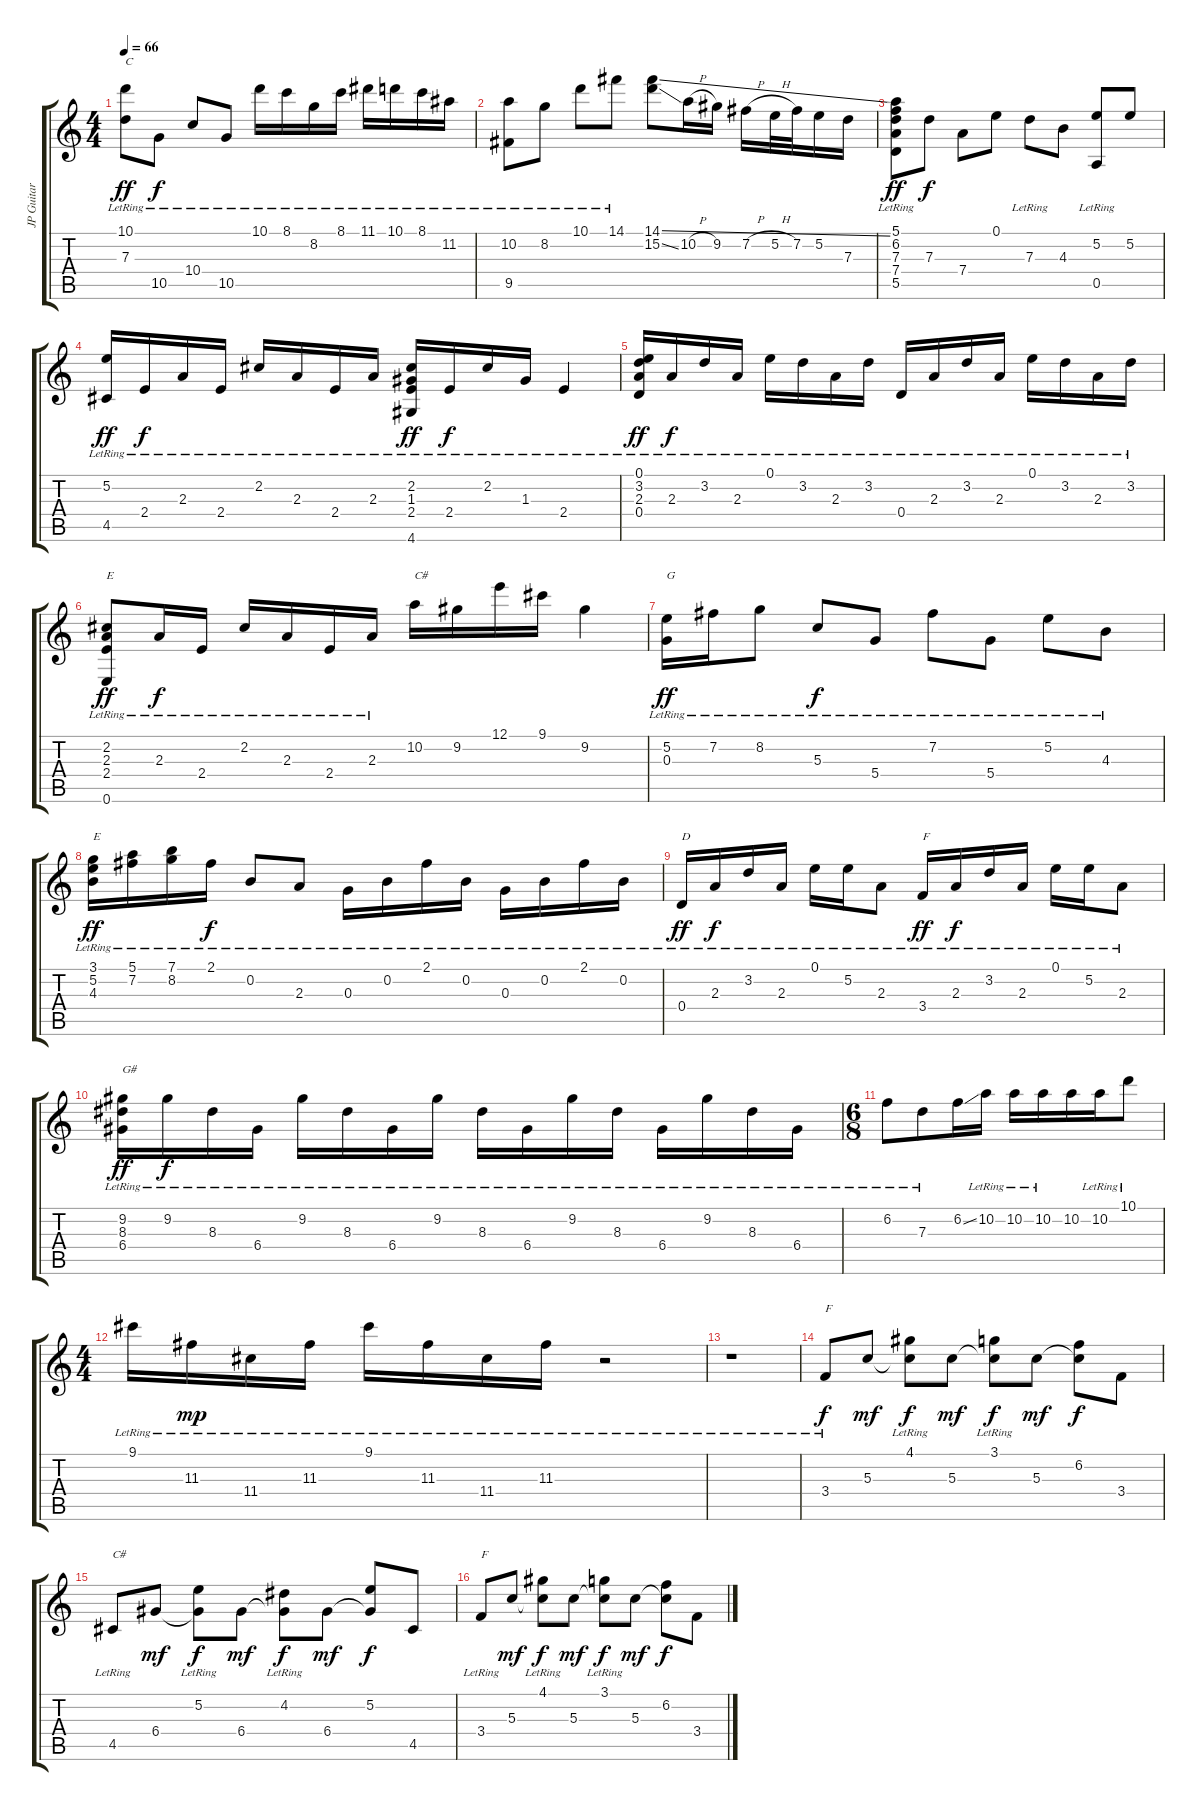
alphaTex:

\track ("JP Guitar 1" "JP Guitar ") {instrument distortionguitar}
\staff {score tabs}
\tuning (E4 B3 G3 D3 A2 E2) {hide}
\ts (4 4)
\tempo 66
\clef g2
\ks c
(10.1{lr} 7.3{lr}).8{txt "C" dy ff} 10.5{lr}.8{dy f} 10.4{lr}.8 10.5{lr}.8 10.1{lr}.16 8.1{lr}.16 8.2{lr}.16 8.1{lr}.16 11.1{lr}.16 10.1{lr}.16 8.1{lr}.16 11.2{lr}.16 |
(10.2{lr} 9.5{lr}).8 8.2{lr}.8 10.1{lr}.8 14.1{lr}.8 (14.1{ss} 15.2{ss}).8 10.2{h}.16 9.2.16 7.2{h}.16 5.2{h}.32 7.2.32 5.2.16 7.3.16 |
(5.1 6.2{lr} 7.3{lr} 7.4{lr} 5.5{lr}).8{dy ff} 7.3.8{dy f} 7.4.8 0.1.8 7.3{lr}.8 4.3.8 (5.2{lr} 0.5{lr}).8 5.2.8 |
(5.2 4.5{lr}).16{dy ff} 2.4{lr}.16{dy f} 2.3{lr}.16 2.4{lr}.16 2.2{lr}.16 2.3{lr}.16 2.4{lr}.16 2.3{lr}.16 (2.2{lr} 1.3{lr} 2.4{lr} 4.6{lr}).16{dy ff} 2.4{lr}.16{dy f} 2.2{lr}.16 1.3{lr}.16 2.4{lr}.4 |
(0.1{lr} 3.2{lr} 2.3{lr} 0.4{lr}).16{dy ff} 2.3{lr}.16{dy f} 3.2{lr}.16 2.3{lr}.16 0.1{lr}.16 3.2{lr}.16 2.3{lr}.16 3.2{lr}.16 0.4{lr}.16 2.3{lr}.16 3.2{lr}.16 2.3{lr}.16 0.1{lr}.16 3.2{lr}.16 2.3{lr}.16 3.2{lr}.16 |
(2.2{lr} 2.3{lr} 2.4{lr} 0.6{lr}).8{txt "E" dy ff} 2.3{lr}.16{dy f} 2.4{lr}.16 2.2{lr}.16 2.3{lr}.16 2.4{lr}.16 2.3{lr}.16 10.2.16{txt "C#"} 9.2.16 12.1.16 9.1.16 9.2.4 |
(5.2{lr} 0.3{lr}).16{txt "G" dy ff} 7.2{lr}.16 8.2{lr}.8 5.3{lr}.8{dy f} 5.4{lr}.8 7.2{lr}.8 5.4{lr}.8 5.2{lr}.8 4.3{lr}.8 |
(3.1{lr} 5.2{lr} 4.3{lr}).16{txt "E" dy ff} (5.1{lr} 7.2{lr}).16 (7.1{lr} 8.2{lr}).16 2.1{lr}.16{dy f} 0.2{lr}.8 2.3{lr}.8 0.3{lr}.16 0.2{lr}.16 2.1{lr}.16 0.2{lr}.16 0.3{lr}.16 0.2{lr}.16 2.1{lr}.16 0.2{lr}.16 |
0.4{lr}.16{txt "D" dy ff instrument acousticguitarsteel} 2.3{lr}.16{dy f} 3.2{lr}.16 2.3{lr}.16 0.1{lr}.16 5.2{lr}.16 2.3{lr}.8 3.4{lr}.16{txt "F" dy ff} 2.3{lr}.16{dy f} 3.2{lr}.16 2.3{lr}.16 0.1{lr}.16 5.2{lr}.16 2.3{lr}.8 |
(9.2 8.3 6.4{lr}).16{txt "G#" dy ff} 9.2{lr}.16{dy f} 8.3{lr}.16 6.4{lr}.16 9.2{lr}.16 8.3{lr}.16 6.4{lr}.16 9.2{lr}.16 8.3{lr}.16 6.4{lr}.16 9.2{lr}.16 8.3{lr}.16 6.4{lr}.16 9.2{lr}.16 8.3{lr}.16 6.4{lr}.16 |
\ts (6 8)
6.2{lr}.8 7.3{lr}.8 6.2{ss}.16 10.2{lr}.16 10.2{lr}.16 10.2{lr}.16 10.2.16 10.2{lr}.16 10.1{lr}.8 |
\ts (4 4)
9.1{lr}.16 11.3{lr}.16{dy mp} 11.4{lr}.16 11.3{lr}.16 9.1{lr}.16 11.3{lr}.16 11.4{lr}.16 11.3{lr}.16 r.2 |
r.1 |
3.4{lr}.8{txt "F" dy f} 5.3.8{dy mf} (4.1{lr} 5.3{t}).8{dy f} 5.3.8{dy mf} (3.1{lr} 5.3{t}).8{dy f} 5.3.8{dy mf} (6.2 5.3{t}).8{dy f} 3.4.8 |
4.5{lr}.8{txt "C#"} 6.4.8{dy mf} (5.2{lr} 6.4{t}).8{dy f} 6.4.8{dy mf} (4.2{lr} 6.4{t}).8{dy f} 6.4.8{dy mf} (5.2 6.4{t}).8{dy f} 4.5.8 |
3.4{lr}.8{txt "F"} 5.3.8{dy mf} (4.1{lr} 5.3{t}).8{dy f} 5.3.8{dy mf} (3.1{lr} 5.3{t}).8{dy f} 5.3.8{dy mf} (6.2 5.3{t}).8{dy f} 3.4.8
